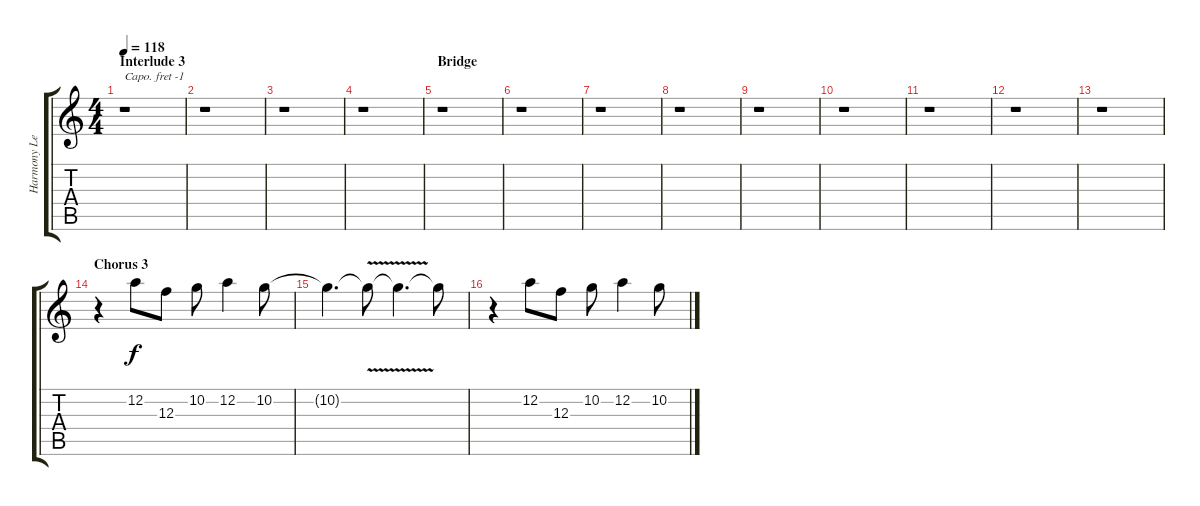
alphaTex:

\track ("Harmony Lead [Synyster Gates]" "Harmony Le") {instrument distortionguitar}
\staff {score tabs}
\capo -1
\tuning (Eb4 Bb3 Gb3 Db3 Ab2 Db2) {hide}
\ts (4 4)
\section ("" "Interlude 3")
\tempo 118
\clef g2
\ks c
r.1{dy f} |
r.1 |
r.1 |
r.1 |
\section ("" "Bridge")
r.1 |
r.1 |
r.1 |
r.1 |
r.1 |
r.1 |
r.1 |
r.1 |
r.1 |
\section ("" "Chorus 3")
r.4 12.2.8 12.3.8 10.2.8 12.2.4 10.2.8 |
10.2{t}.4{d} 10.2{v t}.8 10.2{t}.4{d} 10.2{t}.8 |
r.4 12.2.8 12.3.8 10.2.8 12.2.4 10.2.8
